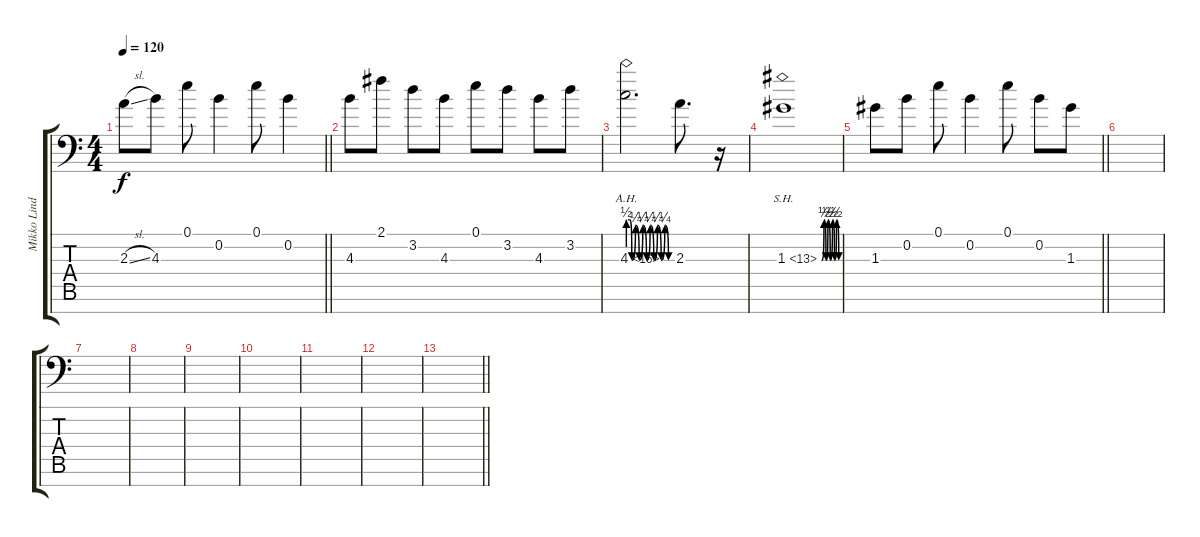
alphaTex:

\track ("Mikko Lindström" "Mikko Lind") {instrument acousticguitarsteel}
\staff {score tabs}
\tuning (E4 B3 G3 D3 A2 E2 A1) {hide}
\ts (4 4)
\tempo 120
\clef f4
\barLineRight lightlight
\ks c
2.3{sl}.8{dy f} 4.3.8 0.1.8 0.2.4 0.1.8 0.2.4 |
4.3.8{instrument distortionguitar} 2.1.8 3.2.8 4.3.8 0.1.8 3.2.8 4.3.8 3.2.8 |
4.3{be (custom 0 2 2 2 5 0 10 1 15 0 20 1 25 0 30 1 35 0 40 1 45 0 50 1 55 0 60 0) ah 12}.2{d} 2.3.8{d} r.16 |
1.3{be (custom 0 0 8 2 15 0 22 2 30 0 38 2 45 0 52 2 60 0) sh 12}.1 |
\barLineRight lightlight
1.3.8 0.2.8 0.1.8 0.2.4 0.1.8 0.2.8 1.3.8 |
|
|
|
|
|
|
|
\barLineRight lightlight
